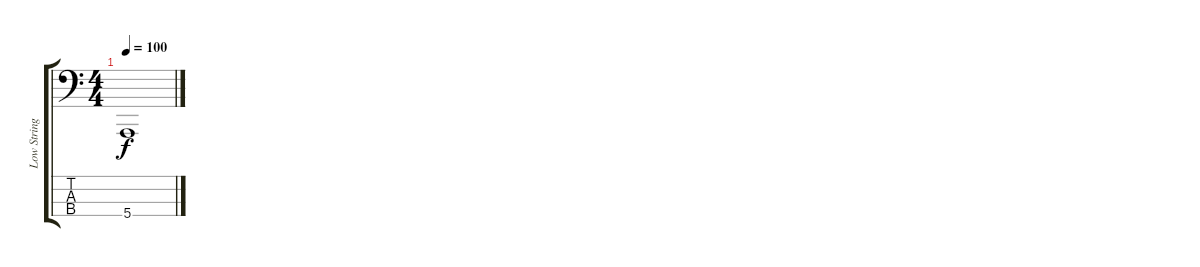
\track ("Low Strings" "Low String") {instrument synthstrings1}
\staff {score tabs}
\tuning (G2 D2 A1 E1) {hide}
\ts (4 4)
\tempo 100
\clef f4
\ks c
5.4{t}.1{dy f}
